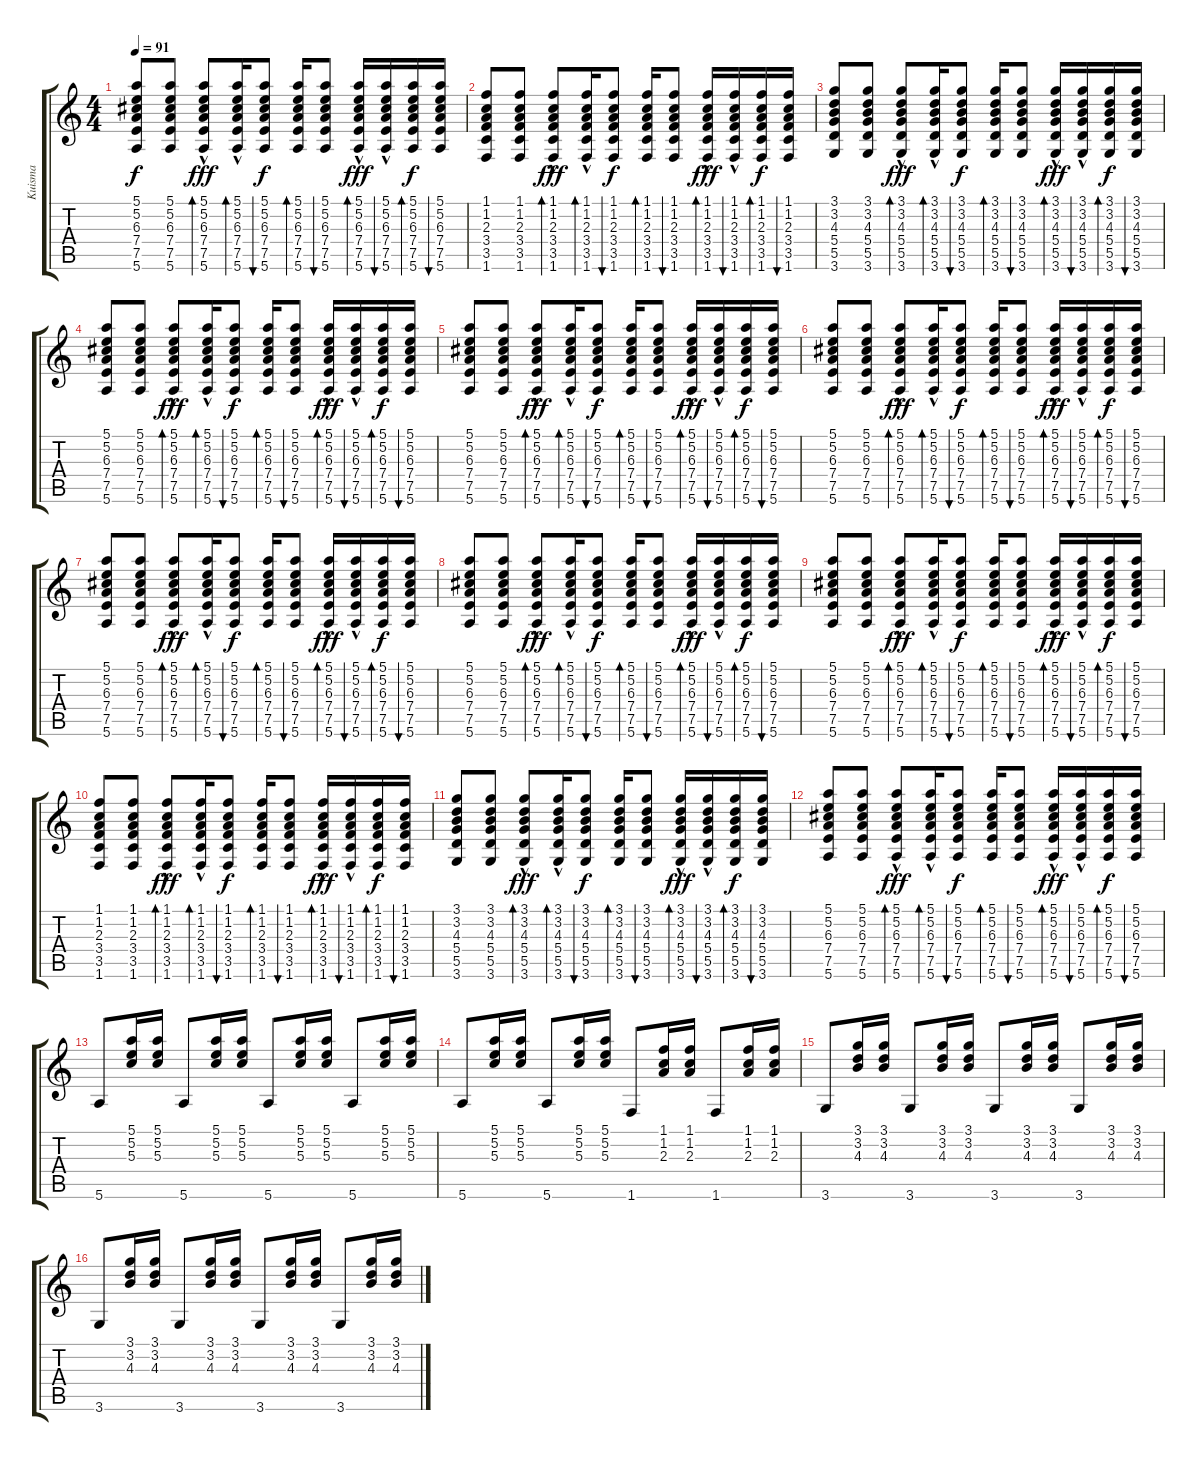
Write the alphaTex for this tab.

\track ("Kuisma" "Kuisma") {instrument acousticguitarsteel}
\staff {score tabs}
\tuning (E4 B3 G3 D3 A2 E2) {hide}
\ts (4 4)
\tempo 91
\clef g2
\ks c
(5.1 5.2 6.3 7.4 7.5 5.6).8{dy f} (5.1 5.2 6.3 7.4 7.5 5.6).8 (5.1{hac} 5.2{hac} 6.3{hac} 7.4{hac} 7.5{hac} 5.6{hac}).8{bd 30 dy fff} (5.1{hac} 5.2{hac} 6.3{hac} 7.4{hac} 7.5{hac} 5.6{hac}).16{bd 30} (5.1 5.2 6.3 7.4 7.5 5.6).8{bu 30 dy f} (5.1 5.2 6.3 7.4 7.5 5.6).16{bd 30} (5.1 5.2 6.3 7.4 7.5 5.6).8{bu 30} (5.1{hac} 5.2{hac} 6.3{hac} 7.4{hac} 7.5{hac} 5.6{hac}).16{bd 30 dy fff} (5.1{hac} 5.2{hac} 6.3{hac} 7.4{hac} 7.5{hac} 5.6{hac}).16{bu 30} (5.1 5.2 6.3 7.4 7.5 5.6).16{bd 30 dy f} (5.1 5.2 6.3 7.4 7.5 5.6).16{bu 30} |
(1.1 1.2 2.3 3.4 3.5 1.6).8 (1.1 1.2 2.3 3.4 3.5 1.6).8 (1.1{hac} 1.2{hac} 2.3{hac} 3.4{hac} 3.5{hac} 1.6{hac}).8{bd 30 dy fff} (1.1{hac} 1.2{hac} 2.3{hac} 3.4{hac} 3.5{hac} 1.6{hac}).16{bd 30} (1.1 1.2 2.3 3.4 3.5 1.6).8{bu 30 dy f} (1.1 1.2 2.3 3.4 3.5 1.6).16{bd 30} (1.1 1.2 2.3 3.4 3.5 1.6).8{bu 30} (1.1{hac} 1.2{hac} 2.3{hac} 3.4{hac} 3.5{hac} 1.6{hac}).16{bd 30 dy fff} (1.1{hac} 1.2{hac} 2.3{hac} 3.4{hac} 3.5{hac} 1.6{hac}).16{bu 30} (1.1 1.2 2.3 3.4 3.5 1.6).16{bd 30 dy f} (1.1 1.2 2.3 3.4 3.5 1.6).16{bu 30} |
(3.1 3.2 4.3 5.4 5.5 3.6).8 (3.1 3.2 4.3 5.4 5.5 3.6).8 (3.1{hac} 3.2{hac} 4.3{hac} 5.4{hac} 5.5{hac} 3.6{hac}).8{bd 30 dy fff} (3.1{hac} 3.2{hac} 4.3{hac} 5.4{hac} 5.5{hac} 3.6{hac}).16{bd 30} (3.1 3.2 4.3 5.4 5.5 3.6).8{bu 30 dy f} (3.1 3.2 4.3 5.4 5.5 3.6).16{bd 30} (3.1 3.2 4.3 5.4 5.5 3.6).8{bu 30} (3.1{hac} 3.2{hac} 4.3{hac} 5.4{hac} 5.5{hac} 3.6{hac}).16{bd 30 dy fff} (3.1{hac} 3.2{hac} 4.3{hac} 5.4{hac} 5.5{hac} 3.6{hac}).16{bu 30} (3.1 3.2 4.3 5.4 5.5 3.6).16{bd 30 dy f} (3.1 3.2 4.3 5.4 5.5 3.6).16{bu 30} |
(5.1 5.2 6.3 7.4 7.5 5.6).8 (5.1 5.2 6.3 7.4 7.5 5.6).8 (5.1{hac} 5.2{hac} 6.3{hac} 7.4{hac} 7.5{hac} 5.6{hac}).8{bd 30 dy fff} (5.1{hac} 5.2{hac} 6.3{hac} 7.4{hac} 7.5{hac} 5.6{hac}).16{bd 30} (5.1 5.2 6.3 7.4 7.5 5.6).8{bu 30 dy f} (5.1 5.2 6.3 7.4 7.5 5.6).16{bd 30} (5.1 5.2 6.3 7.4 7.5 5.6).8{bu 30} (5.1{hac} 5.2{hac} 6.3{hac} 7.4{hac} 7.5{hac} 5.6{hac}).16{bd 30 dy fff} (5.1{hac} 5.2{hac} 6.3{hac} 7.4{hac} 7.5{hac} 5.6{hac}).16{bu 30} (5.1 5.2 6.3 7.4 7.5 5.6).16{bd 30 dy f} (5.1 5.2 6.3 7.4 7.5 5.6).16{bu 30} |
(5.1 5.2 6.3 7.4 7.5 5.6).8 (5.1 5.2 6.3 7.4 7.5 5.6).8 (5.1{hac} 5.2{hac} 6.3{hac} 7.4{hac} 7.5{hac} 5.6{hac}).8{bd 30 dy fff} (5.1{hac} 5.2{hac} 6.3{hac} 7.4{hac} 7.5{hac} 5.6{hac}).16{bd 30} (5.1 5.2 6.3 7.4 7.5 5.6).8{bu 30 dy f} (5.1 5.2 6.3 7.4 7.5 5.6).16{bd 30} (5.1 5.2 6.3 7.4 7.5 5.6).8{bu 30} (5.1{hac} 5.2{hac} 6.3{hac} 7.4{hac} 7.5{hac} 5.6{hac}).16{bd 30 dy fff} (5.1{hac} 5.2{hac} 6.3{hac} 7.4{hac} 7.5{hac} 5.6{hac}).16{bu 30} (5.1 5.2 6.3 7.4 7.5 5.6).16{bd 30 dy f} (5.1 5.2 6.3 7.4 7.5 5.6).16{bu 30} |
(5.1 5.2 6.3 7.4 7.5 5.6).8 (5.1 5.2 6.3 7.4 7.5 5.6).8 (5.1{hac} 5.2{hac} 6.3 7.4{hac} 7.5{hac} 5.6{hac}).8{bd 30 dy fff} (5.1{hac} 5.2{hac} 6.3{hac} 7.4{hac} 7.5{hac} 5.6{hac}).16{bd 30} (5.1 5.2 6.3 7.4 7.5 5.6).8{bu 30 dy f} (5.1 5.2 6.3 7.4 7.5 5.6).16{bd 30} (5.1 5.2 6.3 7.4 7.5 5.6).8{bu 30} (5.1{hac} 5.2{hac} 6.3{hac} 7.4{hac} 7.5{hac} 5.6{hac}).16{bd 30 dy fff} (5.1{hac} 5.2{hac} 6.3{hac} 7.4{hac} 7.5{hac} 5.6{hac}).16{bu 30} (5.1 5.2 6.3 7.4 7.5 5.6).16{bd 30 dy f} (5.1 5.2 6.3 7.4 7.5 5.6).16{bu 30} |
(5.1 5.2 6.3 7.4 7.5 5.6).8 (5.1 5.2 6.3 7.4 7.5 5.6).8 (5.1{hac} 5.2{hac} 6.3{hac} 7.4{hac} 7.5{hac} 5.6{hac}).8{bd 30 dy fff} (5.1{hac} 5.2{hac} 6.3{hac} 7.4{hac} 7.5{hac} 5.6{hac}).16{bd 30} (5.1 5.2 6.3 7.4 7.5 5.6).8{bu 30 dy f} (5.1 5.2 6.3 7.4 7.5 5.6).16{bd 30} (5.1 5.2 6.3 7.4 7.5 5.6).8{bu 30} (5.1{hac} 5.2{hac} 6.3{hac} 7.4{hac} 7.5{hac} 5.6{hac}).16{bd 30 dy fff} (5.1{hac} 5.2{hac} 6.3{hac} 7.4{hac} 7.5{hac} 5.6{hac}).16{bu 30} (5.1 5.2 6.3 7.4 7.5 5.6).16{bd 30 dy f} (5.1 5.2 6.3 7.4 7.5 5.6).16{bu 30} |
(5.1 5.2 6.3 7.4 7.5 5.6).8 (5.1 5.2 6.3 7.4 7.5 5.6).8 (5.1{hac} 5.2{hac} 6.3{hac} 7.4{hac} 7.5{hac} 5.6{hac}).8{bd 30 dy fff} (5.1{hac} 5.2{hac} 6.3{hac} 7.4{hac} 7.5{hac} 5.6{hac}).16{bd 30} (5.1 5.2 6.3 7.4 7.5 5.6).8{bu 30 dy f} (5.1 5.2 6.3 7.4 7.5 5.6).16{bd 30} (5.1 5.2 6.3 7.4 7.5 5.6).8{bu 30} (5.1{hac} 5.2{hac} 6.3{hac} 7.4{hac} 7.5{hac} 5.6{hac}).16{bd 30 dy fff} (5.1{hac} 5.2{hac} 6.3{hac} 7.4{hac} 7.5{hac} 5.6{hac}).16{bu 30} (5.1 5.2 6.3 7.4 7.5 5.6).16{bd 30 dy f} (5.1 5.2 6.3 7.4 7.5 5.6).16{bu 30} |
(5.1 5.2 6.3 7.4 7.5 5.6).8 (5.1 5.2 6.3 7.4 7.5 5.6).8 (5.1{hac} 5.2{hac} 6.3{hac} 7.4{hac} 7.5{hac} 5.6{hac}).8{bd 30 dy fff} (5.1{hac} 5.2{hac} 6.3{hac} 7.4{hac} 7.5{hac} 5.6{hac}).16{bd 30} (5.1 5.2 6.3 7.4 7.5 5.6).8{bu 30 dy f} (5.1 5.2 6.3 7.4 7.5 5.6).16{bd 30} (5.1 5.2 6.3 7.4 7.5 5.6).8{bu 30} (5.1{hac} 5.2{hac} 6.3{hac} 7.4{hac} 7.5{hac} 5.6{hac}).16{bd 30 dy fff} (5.1{hac} 5.2{hac} 6.3{hac} 7.4{hac} 7.5{hac} 5.6{hac}).16{bu 30} (5.1 5.2 6.3 7.4 7.5 5.6).16{bd 30 dy f} (5.1 5.2 6.3 7.4 7.5 5.6).16{bu 30} |
(1.1 1.2 2.3 3.4 3.5 1.6).8 (1.1 1.2 2.3 3.4 3.5 1.6).8 (1.1{hac} 1.2{hac} 2.3{hac} 3.4{hac} 3.5{hac} 1.6{hac}).8{bd 30 dy fff} (1.1{hac} 1.2{hac} 2.3{hac} 3.4{hac} 3.5{hac} 1.6{hac}).16{bd 30} (1.1 1.2 2.3 3.4 3.5 1.6).8{bu 30 dy f} (1.1 1.2 2.3 3.4 3.5 1.6).16{bd 30} (1.1 1.2 2.3 3.4 3.5 1.6).8{bu 30} (1.1{hac} 1.2{hac} 2.3{hac} 3.4{hac} 3.5{hac} 1.6{hac}).16{bd 30 dy fff} (1.1{hac} 1.2{hac} 2.3{hac} 3.4{hac} 3.5{hac} 1.6{hac}).16{bu 30} (1.1 1.2 2.3 3.4 3.5 1.6).16{bd 30 dy f} (1.1 1.2 2.3 3.4 3.5 1.6).16{bu 30} |
(3.1 3.2 4.3 5.4 5.5 3.6).8 (3.1 3.2 4.3 5.4 5.5 3.6).8 (3.1{hac} 3.2{hac} 4.3{hac} 5.4{hac} 5.5{hac} 3.6{hac}).8{bd 30 dy fff} (3.1{hac} 3.2{hac} 4.3{hac} 5.4{hac} 5.5{hac} 3.6{hac}).16{bd 30} (3.1 3.2 4.3 5.4 5.5 3.6).8{bu 30 dy f} (3.1 3.2 4.3 5.4 5.5 3.6).16{bd 30} (3.1 3.2 4.3 5.4 5.5 3.6).8{bu 30} (3.1{hac} 3.2{hac} 4.3{hac} 5.4{hac} 5.5{hac} 3.6{hac}).16{bd 30 dy fff} (3.1{hac} 3.2{hac} 4.3{hac} 5.4{hac} 5.5{hac} 3.6{hac}).16{bu 30} (3.1 3.2 4.3 5.4 5.5 3.6).16{bd 30 dy f} (3.1 3.2 4.3 5.4 5.5 3.6).16{bu 30} |
(5.1 5.2 6.3 7.4 7.5 5.6).8 (5.1 5.2 6.3 7.4 7.5 5.6).8 (5.1{hac} 5.2{hac} 6.3{hac} 7.4{hac} 7.5{hac} 5.6{hac}).8{bd 30 dy fff} (5.1{hac} 5.2{hac} 6.3{hac} 7.4{hac} 7.5{hac} 5.6{hac}).16{bd 30} (5.1 5.2 6.3 7.4 7.5 5.6).8{bu 30 dy f} (5.1 5.2 6.3 7.4 7.5 5.6).16{bd 30} (5.1 5.2 6.3 7.4 7.5 5.6).8{bu 30} (5.1{hac} 5.2{hac} 6.3{hac} 7.4{hac} 7.5{hac} 5.6{hac}).16{bd 30 dy fff} (5.1{hac} 5.2{hac} 6.3{hac} 7.4{hac} 7.5{hac} 5.6{hac}).16{bu 30} (5.1 5.2 6.3 7.4 7.5 5.6).16{bd 30 dy f} (5.1 5.2 6.3 7.4 7.5 5.6).16{bu 30} |
5.6.8 (5.1 5.2 5.3).16 (5.1 5.2 5.3).16 5.6.8 (5.1 5.2 5.3).16 (5.1 5.2 5.3).16 5.6.8 (5.1 5.2 5.3).16 (5.1 5.2 5.3).16 5.6.8 (5.1 5.2 5.3).16 (5.1 5.2 5.3).16 |
5.6.8 (5.1 5.2 5.3).16 (5.1 5.2 5.3).16 5.6.8 (5.1 5.2 5.3).16 (5.1 5.2 5.3).16 1.6.8 (1.1 1.2 2.3).16 (1.1 1.2 2.3).16 1.6.8 (1.1 1.2 2.3).16 (1.1 1.2 2.3).16 |
3.6.8 (3.1 3.2 4.3).16 (3.1 3.2 4.3).16 3.6.8 (3.1 3.2 4.3).16 (3.1 3.2 4.3).16 3.6.8 (3.1 3.2 4.3).16 (3.1 3.2 4.3).16 3.6.8 (3.1 3.2 4.3).16 (3.1 3.2 4.3).16 |
3.6.8 (3.1 3.2 4.3).16 (3.1 3.2 4.3).16 3.6.8 (3.1 3.2 4.3).16 (3.1 3.2 4.3).16 3.6.8 (3.1 3.2 4.3).16 (3.1 3.2 4.3).16 3.6.8 (3.1 3.2 4.3).16 (3.1 3.2 4.3).16
